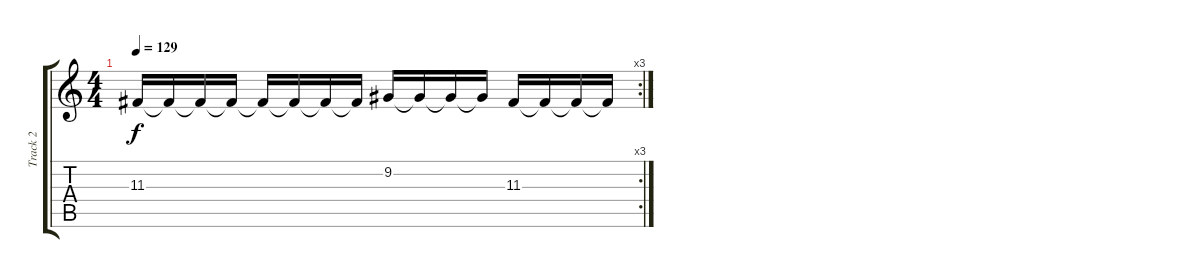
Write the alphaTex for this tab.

\track ("Track 2" "Track 2") {instrument lead5charang}
\staff {score tabs}
\tuning (E4 B3 G3 D3 A2 E2) {hide}
\rc 3
\ts (4 4)
\tempo 129
\clef g2
\ks c
11.3.16{dy f} 11.3{t}.16 11.3{t}.16 11.3{t}.16 11.3{t}.16 11.3{t}.16 11.3{t}.16 11.3{t}.16 9.2.16 9.2{t}.16 9.2{t}.16 9.2{t}.16 11.3.16 11.3{t}.16 11.3{t}.16 11.3{t}.16
